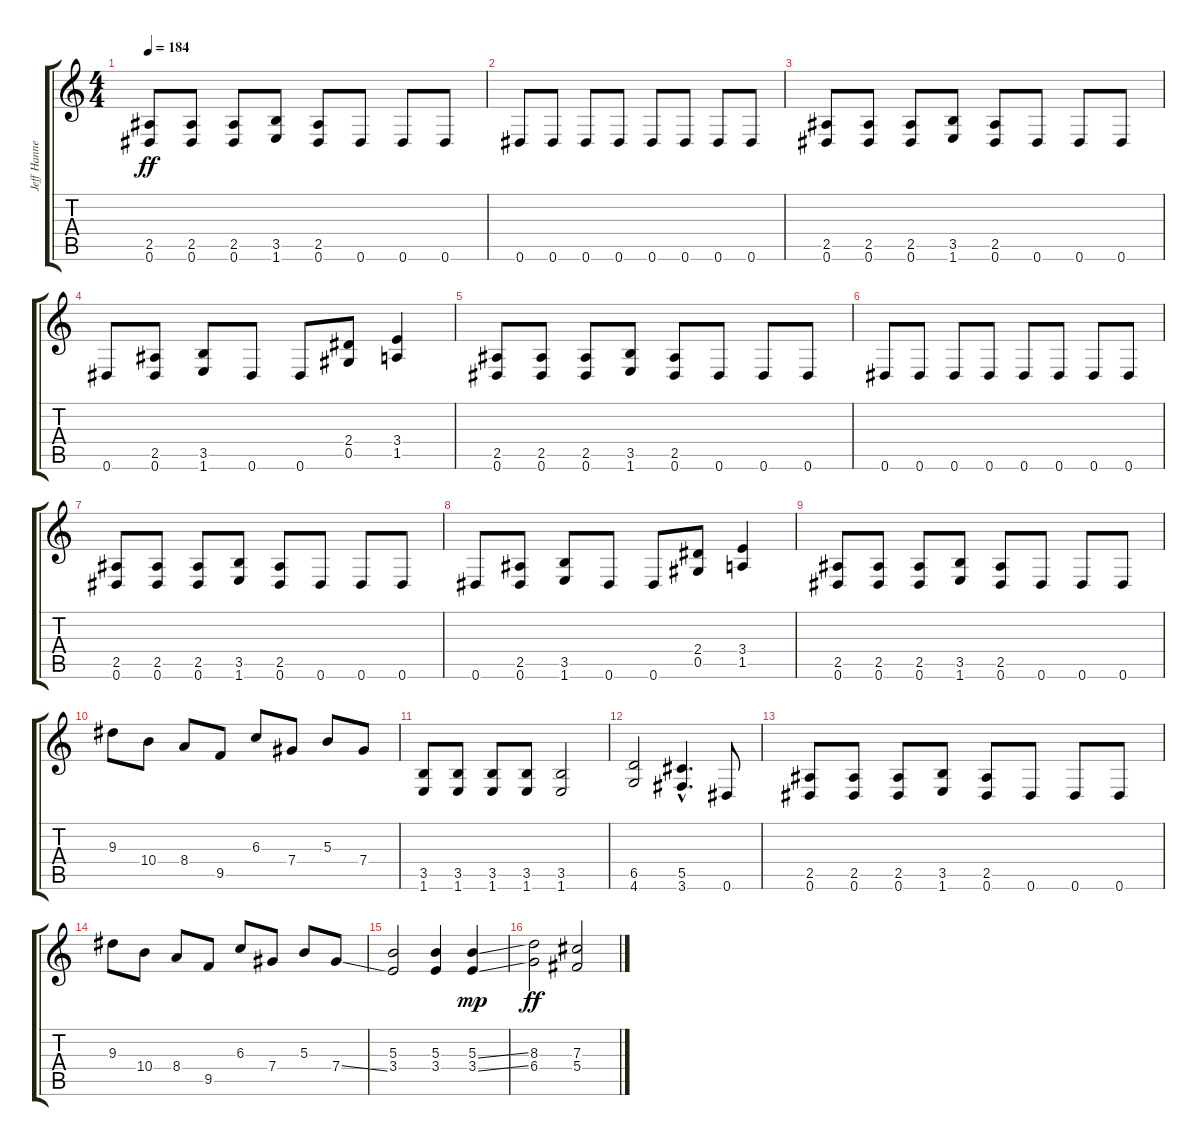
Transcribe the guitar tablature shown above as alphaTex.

\track ("Jeff Hanneman" "Jeff Hanne") {instrument distortionguitar}
\staff {score tabs}
\tuning (Eb4 Bb3 Gb3 Db3 Ab2 Eb2) {hide}
\ts (4 4)
\tempo 184
\clef g2
\ks c
(2.5 0.6).8{dy ff} (2.5 0.6).8 (2.5 0.6).8 (3.5 1.6).8 (2.5 0.6).8 0.6.8 0.6.8 0.6.8 |
0.6.8 0.6.8 0.6.8 0.6.8 0.6.8 0.6.8 0.6.8 0.6.8 |
(2.5 0.6).8 (2.5 0.6).8 (2.5 0.6).8 (3.5 1.6).8 (2.5 0.6).8 0.6.8 0.6.8 0.6.8 |
0.6.8 (2.5 0.6).8 (3.5 1.6).8 0.6.8 0.6.8 (2.4 0.5).8 (3.4 1.5).4 |
(2.5 0.6).8 (2.5 0.6).8 (2.5 0.6).8 (3.5 1.6).8 (2.5 0.6).8 0.6.8 0.6.8 0.6.8 |
0.6.8 0.6.8 0.6.8 0.6.8 0.6.8 0.6.8 0.6.8 0.6.8 |
(2.5 0.6).8 (2.5 0.6).8 (2.5 0.6).8 (3.5 1.6).8 (2.5 0.6).8 0.6.8 0.6.8 0.6.8 |
0.6.8 (2.5 0.6).8 (3.5 1.6).8 0.6.8 0.6.8 (2.4 0.5).8 (3.4 1.5).4 |
(2.5 0.6).8 (2.5 0.6).8 (2.5 0.6).8 (3.5 1.6).8 (2.5 0.6).8 0.6.8 0.6.8 0.6.8 |
9.3.8 10.4.8 8.4.8 9.5.8 6.3.8 7.4.8 5.3.8 7.4.8 |
(3.5 1.6).8 (3.5 1.6).8 (3.5 1.6).8 (3.5 1.6).8 (3.5 1.6).2 |
(6.5 4.6).2 (5.5{hac} 3.6{hac}).4{d} 0.6.8 |
(2.5 0.6).8 (2.5 0.6).8 (2.5 0.6).8 (3.5 1.6).8 (2.5 0.6).8 0.6.8 0.6.8 0.6.8 |
9.3.8 10.4.8 8.4.8 9.5.8 6.3.8 7.4.8 5.3.8 7.4{ss}.8 |
(5.3 3.4).2 (5.3 3.4).4 (5.3{ss} 3.4{ss}).4{dy mp} |
(8.3 6.4).2{dy ff} (7.3 5.4).2
